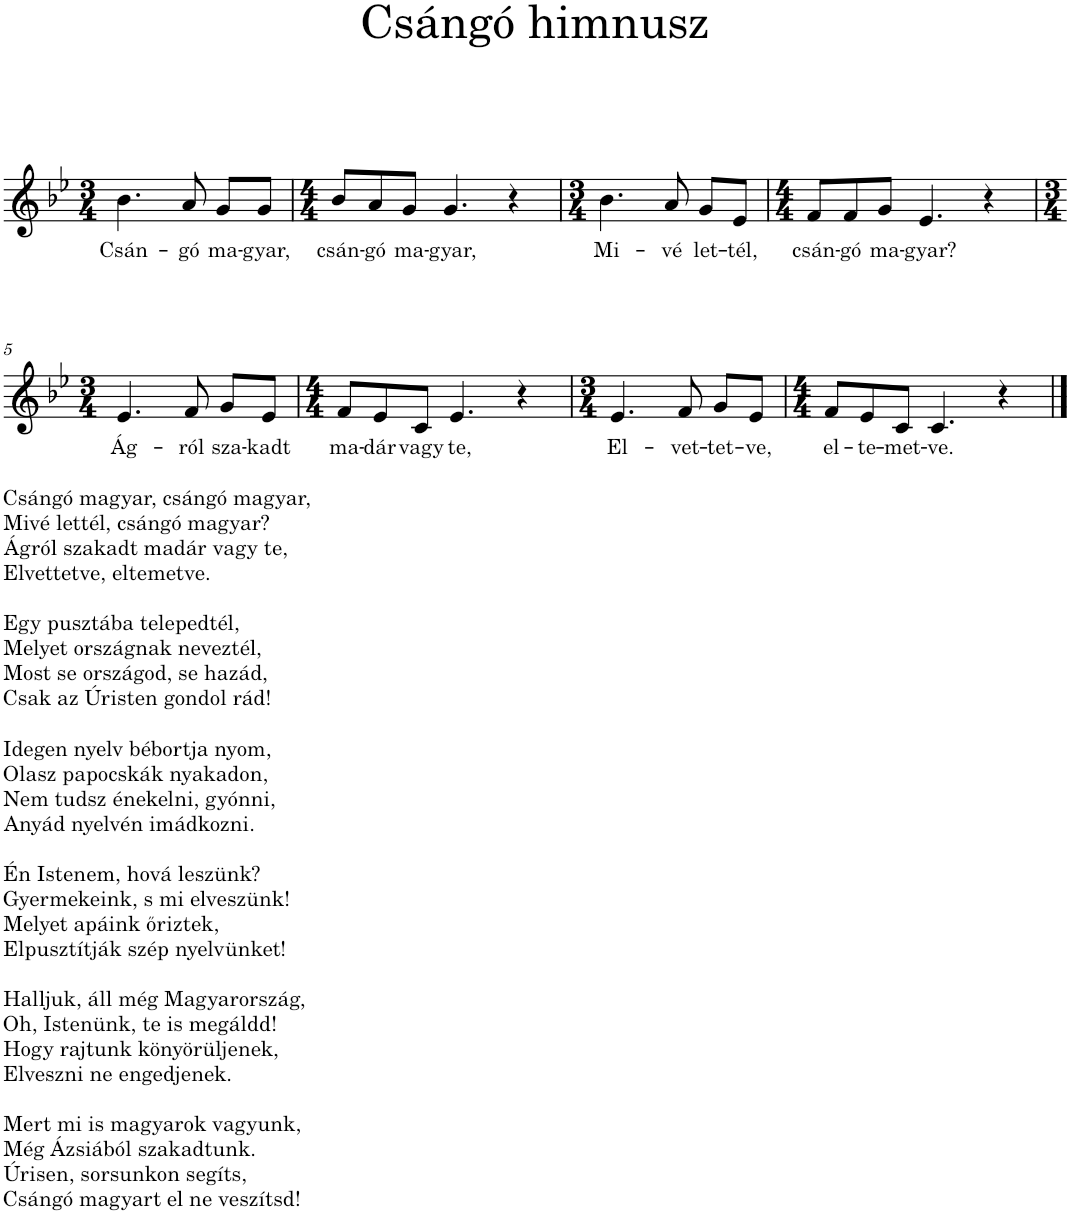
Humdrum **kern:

**kern	**text
*part1	*part1
*staff1	*staff1
*I"Piano	*
*I'Pno.	*
*clefG2	*
*k[b-e-]	*
*M3/4	*
=1	=1
!	!LO:LY:b
4.b-\	Csán-
!	!LO:LY:b
8a/	-gó
!	!LO:LY:b
8g/L	ma-
!	!LO:LY:b
8g/J	-gyar,
=2	=2
*M4/4	*
!	!LO:LY:b
8b-/L	csán-
!	!LO:LY:b
8a/	-gó
!	!LO:LY:b
8g/J	ma-
!	!LO:LY:b
4.g/	-gyar,
4r	.
=3	=3
*M3/4	*
!	!LO:LY:b
4.b-\	Mi-
!	!LO:LY:b
8a/	-vé
!	!LO:LY:b
8g/L	let-
!	!LO:LY:b
8e-/J	-tél,
=4	=4
*M4/4	*
!	!LO:LY:b
8f/L	csán-
!	!LO:LY:b
8f/	-gó
!	!LO:LY:b
8g/J	ma-
!	!LO:LY:b
4.e-/	-gyar?
4r	.
!!LO:LB:g=z
=5	=5
*M3/4	*
!LO:TX:b:t=Csángó magyar, csángó magyar,	!
!LO:TX:b:t=Mivé lettél, csángó magyar?	!
!LO:TX:b:t=Ágról szakadt madár vagy te,	!
!LO:TX:b:t=Elvettetve, eltemetve.	!
!LO:TX:b:t=Egy pusztába telepedtél,	!
!LO:TX:b:t=Melyet országnak neveztél,	!
!LO:TX:b:t=Most se országod, se hazád,	!
!LO:TX:b:t=Csak az Úristen gondol rád!	!
!LO:TX:b:t=Idegen nyelv bébortja nyom,	!
!LO:TX:b:t=Olasz papocskák nyakadon,	!
!LO:TX:b:t=Nem tudsz énekelni, gyónni,	!
!LO:TX:b:t=Anyád nyelvén imádkozni.	!
!LO:TX:b:t=Én Istenem, hová leszünk?	!
!LO:TX:b:t=Gyermekeink, s mi elveszünk!	!
!LO:TX:b:t=Melyet apáink őriztek,	!
!LO:TX:b:t=Elpusztítják szép nyelvünket!	!
!LO:TX:b:t=Halljuk, áll még Magyarország,	!
!LO:TX:b:t=Oh, Istenünk, te is megáldd!	!
!LO:TX:b:t=Hogy rajtunk könyörüljenek,	!
!LO:TX:b:t=Elveszni ne engedjenek.	!
!LO:TX:b:t=Mert mi is magyarok vagyunk,	!
!LO:TX:b:t=Még Ázsiából szakadtunk.	!
!LO:TX:b:t=Úrisen, sorsunkon segíts,	!
!LO:TX:b:t=Csángó magyart el ne veszítsd!	!
!	!LO:LY:b
4.e-/	Ág-
!	!LO:LY:b
8f/	-ról
!	!LO:LY:b
8g/L	sza-
!	!LO:LY:b
8e-/J	-kadt
=6	=6
*M4/4	*
!	!LO:LY:b
8f/L	ma-
!	!LO:LY:b
8e-/	-dár
!	!LO:LY:b
8c/J	vagy
!	!LO:LY:b
4.e-/	te,
4r	.
=7	=7
*M3/4	*
!	!LO:LY:b
4.e-/	El-
!	!LO:LY:b
8f/	-vet-
!	!LO:LY:b
8g/L	-tet-
!	!LO:LY:b
8e-/J	-ve,
=8	=8
*M4/4	*
!	!LO:LY:b
8f/L	el-
!	!LO:LY:b
8e-/	-te-
!	!LO:LY:b
8c/J	-met-
!	!LO:LY:b
4.c/	-ve.
4r	.
==	==
*-	*-
